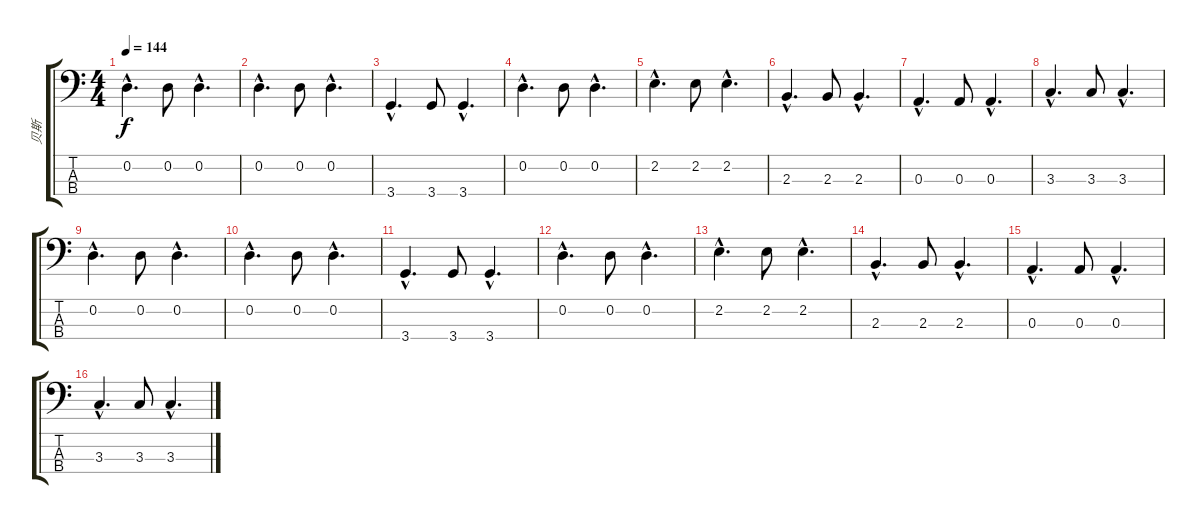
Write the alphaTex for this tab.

\track ("贝斯" "贝斯") {instrument electricbassfinger}
\staff {score tabs}
\tuning (G2 D2 A1 E1) {hide}
\ts (4 4)
\tempo 144
\clef f4
\ks c
0.2{hac}.4{d dy f} 0.2.8 0.2{hac}.4{d} |
0.2{hac}.4{d} 0.2.8 0.2{hac}.4{d} |
3.4{hac}.4{d} 3.4.8 3.4{hac}.4{d} |
0.2{hac}.4{d} 0.2.8 0.2{hac}.4{d} |
2.2{hac}.4{d} 2.2.8 2.2{hac}.4{d} |
2.3{hac}.4{d} 2.3.8 2.3{hac}.4{d} |
0.3{hac}.4{d} 0.3.8 0.3{hac}.4{d} |
3.3{hac}.4{d} 3.3.8 3.3{hac}.4{d} |
0.2{hac}.4{d} 0.2.8 0.2{hac}.4{d} |
0.2{hac}.4{d} 0.2.8 0.2{hac}.4{d} |
3.4{hac}.4{d} 3.4.8 3.4{hac}.4{d} |
0.2{hac}.4{d} 0.2.8 0.2{hac}.4{d} |
2.2{hac}.4{d} 2.2.8 2.2{hac}.4{d} |
2.3{hac}.4{d} 2.3.8 2.3{hac}.4{d} |
0.3{hac}.4{d} 0.3.8 0.3{hac}.4{d} |
3.3{hac}.4{d} 3.3.8 3.3{hac}.4{d}
